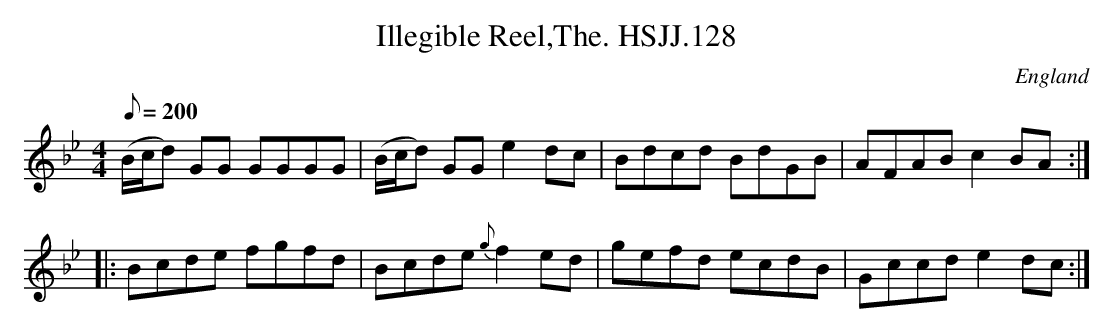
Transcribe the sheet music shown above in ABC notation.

X:1
T:Illegible Reel,The. HSJJ.128
M:4/4
L:1/8
Q:200
O:England
K:Bb
(B/c/d) GG GGGG|(B/c/d) GGe2dc|Bdcd BdGB|AFABc2BA:|!
|:Bcde fgfd|Bcde{g}f2ed|gefd ecdB|Gccde2dc:|]
